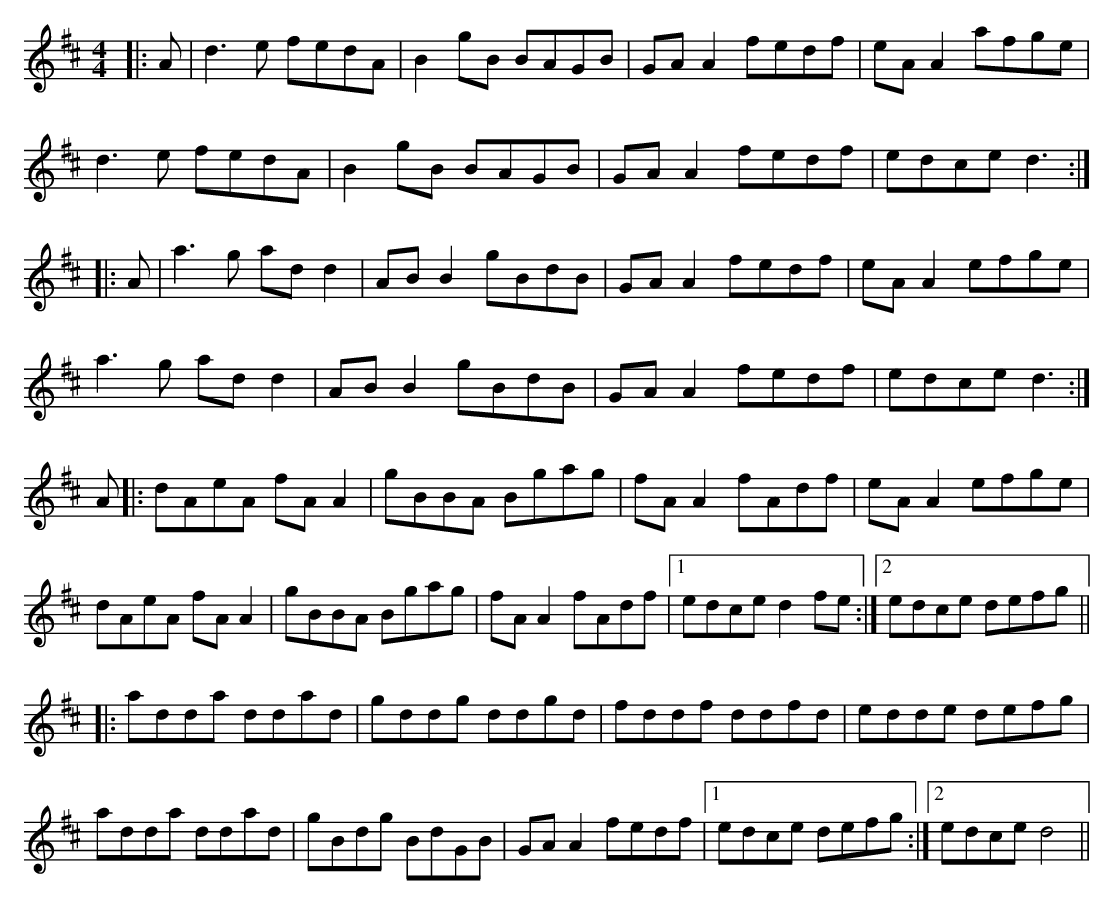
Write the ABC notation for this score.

X:1
M:4/4
K:D
|:A|d3 e fedA|B2 gB BAGB|GA A2 fedf|eA A2 afge|
d3e fedA|B2 gB BAGB|GA A2 fedf|edce d3:|
|:A|a3g ad d2|AB B2 gBdB|GA A2 fedf|eA A2 efge|
a3g ad d2|AB B2 gBdB|GA A2 fedf|edce d3:|
A|:dAeA fA A2|gBBA Bgag|fA A2 fAdf|eA A2 efge|
dAeA fA A2|gBBA Bgag|fA A2 fAdf|1 edce d2 fe:|2 edce defg||
|:adda ddad|gddg ddgd|fddf ddfd|edde defg|
adda ddad|gBdg BdGB|GA A2 fedf|1 edce defg:|2 edce d4||
